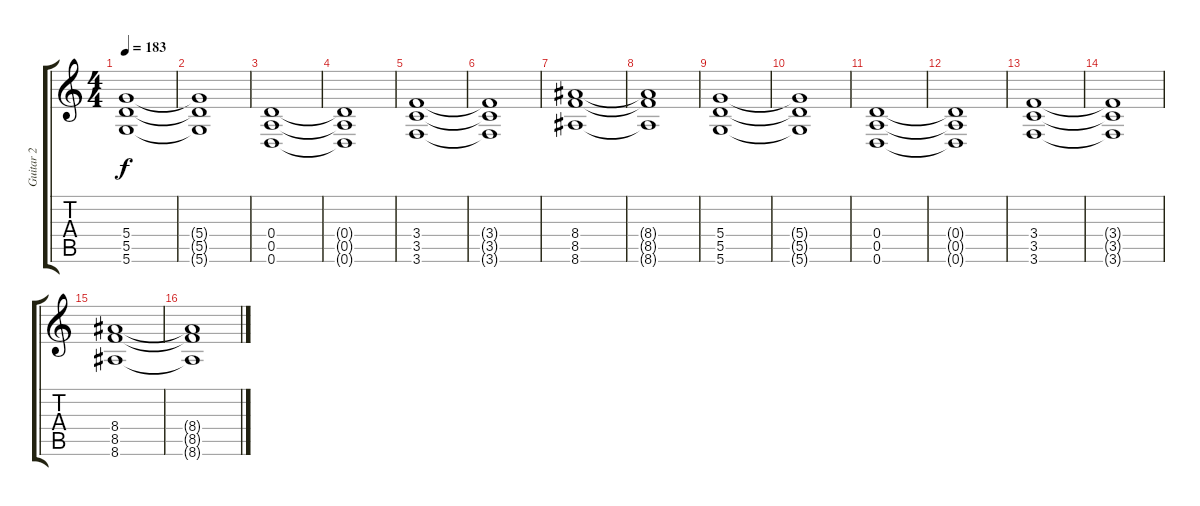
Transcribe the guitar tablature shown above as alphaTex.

\track ("Guitar 2" "Guitar 2") {instrument overdrivenguitar}
\staff {score tabs}
\tuning (E4 B3 G3 D3 A2 D2) {hide}
\ts (4 4)
\tempo 183
\clef g2
\ks c
(5.4 5.5 5.6).1{dy f} |
(5.4{t} 5.5{t} 5.6{t}).1 |
(0.4 0.5 0.6).1 |
(0.4{t} 0.5{t} 0.6{t}).1 |
(3.4 3.5 3.6).1 |
(3.4{t} 3.5{t} 3.6{t}).1 |
(8.4 8.5 8.6).1 |
(8.4{t} 8.5{t} 8.6{t}).1 |
(5.4 5.5 5.6).1 |
(5.4{t} 5.5{t} 5.6{t}).1 |
(0.4 0.5 0.6).1 |
(0.4{t} 0.5{t} 0.6{t}).1 |
(3.4 3.5 3.6).1 |
(3.4{t} 3.5{t} 3.6{t}).1 |
(8.4 8.5 8.6).1 |
(8.4{t} 8.5{t} 8.6{t}).1
